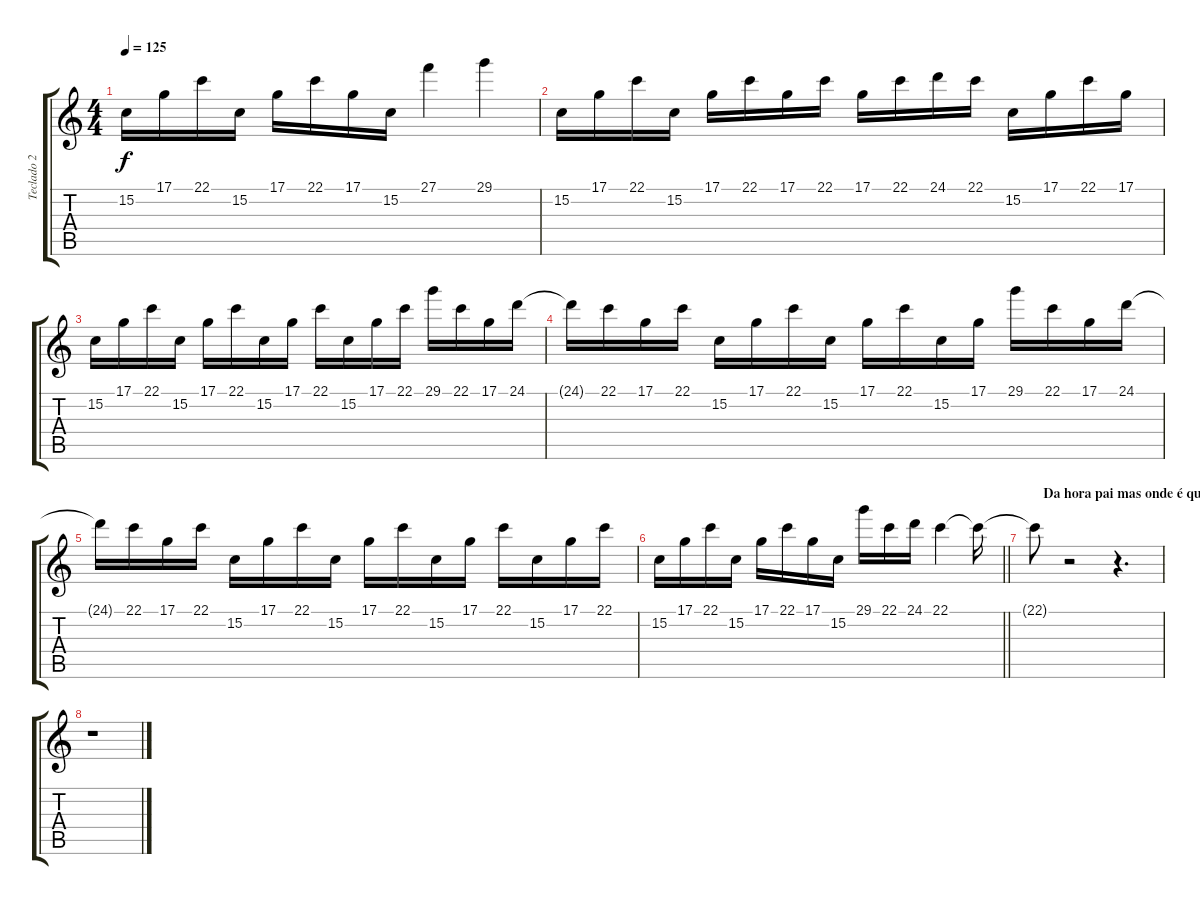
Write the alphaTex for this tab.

\track ("Teclado 2" "Teclado 2") {instrument stringensemble1}
\staff {score tabs}
\tuning (D4 A3 F3 C3 G2 D2) {hide}
\ts (4 4)
\tempo 125
\clef g2
\ks c
15.2.16{dy f} 17.1.16 22.1.16 15.2.16 17.1.16 22.1.16 17.1.16 15.2.16 27.1.4 29.1.4 |
15.2.16 17.1.16 22.1.16 15.2.16 17.1.16 22.1.16 17.1.16 22.1.16 17.1.16 22.1.16 24.1.16 22.1.16 15.2.16 17.1.16 22.1.16 17.1.16 |
15.2.16 17.1.16 22.1.16 15.2.16 17.1.16 22.1.16 15.2.16 17.1.16 22.1.16 15.2.16 17.1.16 22.1.16 29.1.16 22.1.16 17.1.16 24.1.16 |
24.1{t}.16 22.1.16 17.1.16 22.1.16 15.2.16 17.1.16 22.1.16 15.2.16 17.1.16 22.1.16 15.2.16 17.1.16 29.1.16 22.1.16 17.1.16 24.1.16 |
24.1{t}.16 22.1.16 17.1.16 22.1.16 15.2.16 17.1.16 22.1.16 15.2.16 17.1.16 22.1.16 15.2.16 17.1.16 22.1.16 15.2.16 17.1.16 22.1.16 |
\barLineRight lightlight
15.2.16 17.1.16 22.1.16 15.2.16 17.1.16 22.1.16 17.1.16 15.2.16 29.1.16 22.1.16 24.1.16 22.1.4 22.1{t}.16 |
\section ("" "      Da hora pai mas onde é que para?")
22.1{t}.8 r.2 r.4{d} |
r.1
